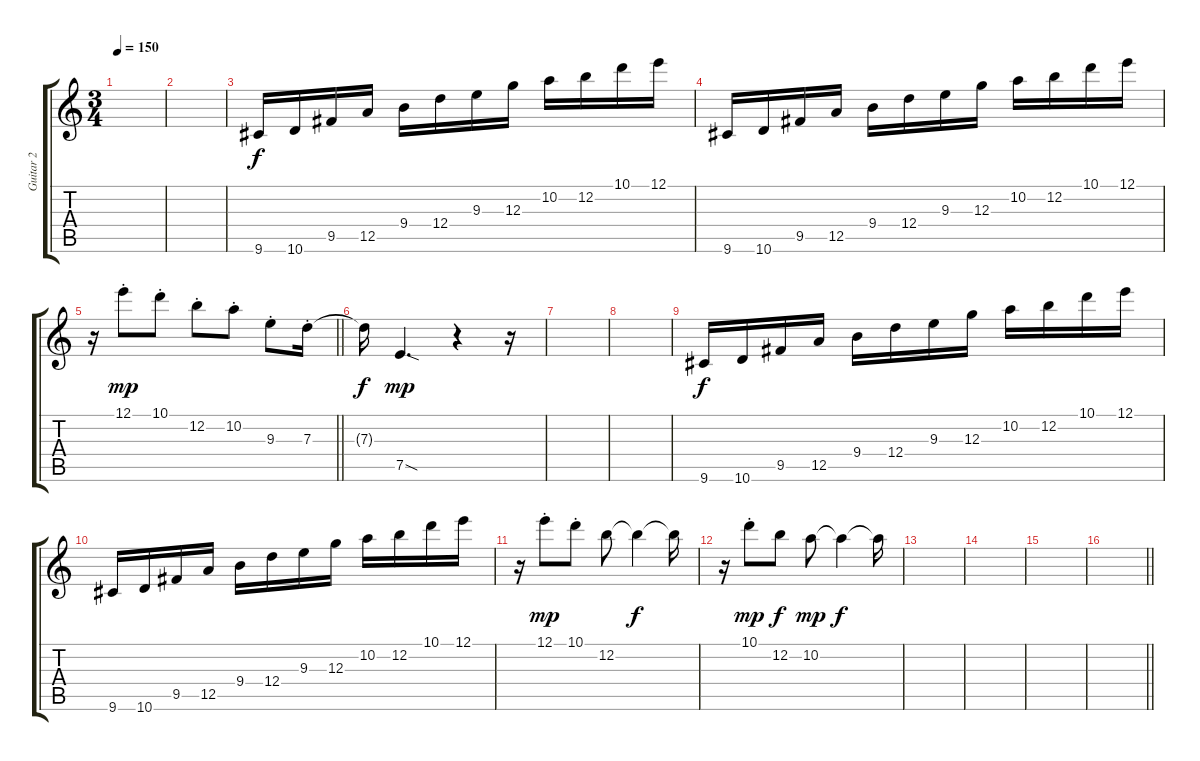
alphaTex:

\track ("Guitar 2" "Guitar 2") {instrument overdrivenguitar}
\staff {score tabs}
\tuning (E4 B3 G3 D3 A2 E2) {hide}
\ts (3 4)
\tempo 150
\clef g2
\ks c
|
|
9.6.16 10.6.16 9.5.16 12.5.16 9.4.16 12.4.16 9.3.16 12.3.16 10.2.16 12.2.16 10.1.16 12.1.16 |
9.6.16 10.6.16 9.5.16 12.5.16 9.4.16 12.4.16 9.3.16 12.3.16 10.2.16 12.2.16 10.1.16 12.1.16 |
\barLineRight lightlight
r.16 12.1{st}.8{dy mp} 10.1{st}.8 12.2{st}.8 10.2{st}.8 9.3{st}.8 7.3{st}.16 |
7.3{t}.16{dy f} 7.5{sod}.4{d dy mp} r.4 r.16 |
|
|
9.6.16{dy f} 10.6.16 9.5.16 12.5.16 9.4.16 12.4.16 9.3.16 12.3.16 10.2.16 12.2.16 10.1.16 12.1.16 |
9.6.16 10.6.16 9.5.16 12.5.16 9.4.16 12.4.16 9.3.16 12.3.16 10.2.16 12.2.16 10.1.16 12.1.16 |
r.16 12.1{st}.8{dy mp} 10.1{st}.8 12.2.8 12.2{t}.4{dy f} 12.2{t}.16 |
r.16 10.1{st}.8{dy mp} 12.2.8{dy f} 10.2.8{dy mp} 10.2{t}.4{dy f} 10.2{t}.16 |
|
|
|
\barLineRight lightlight
